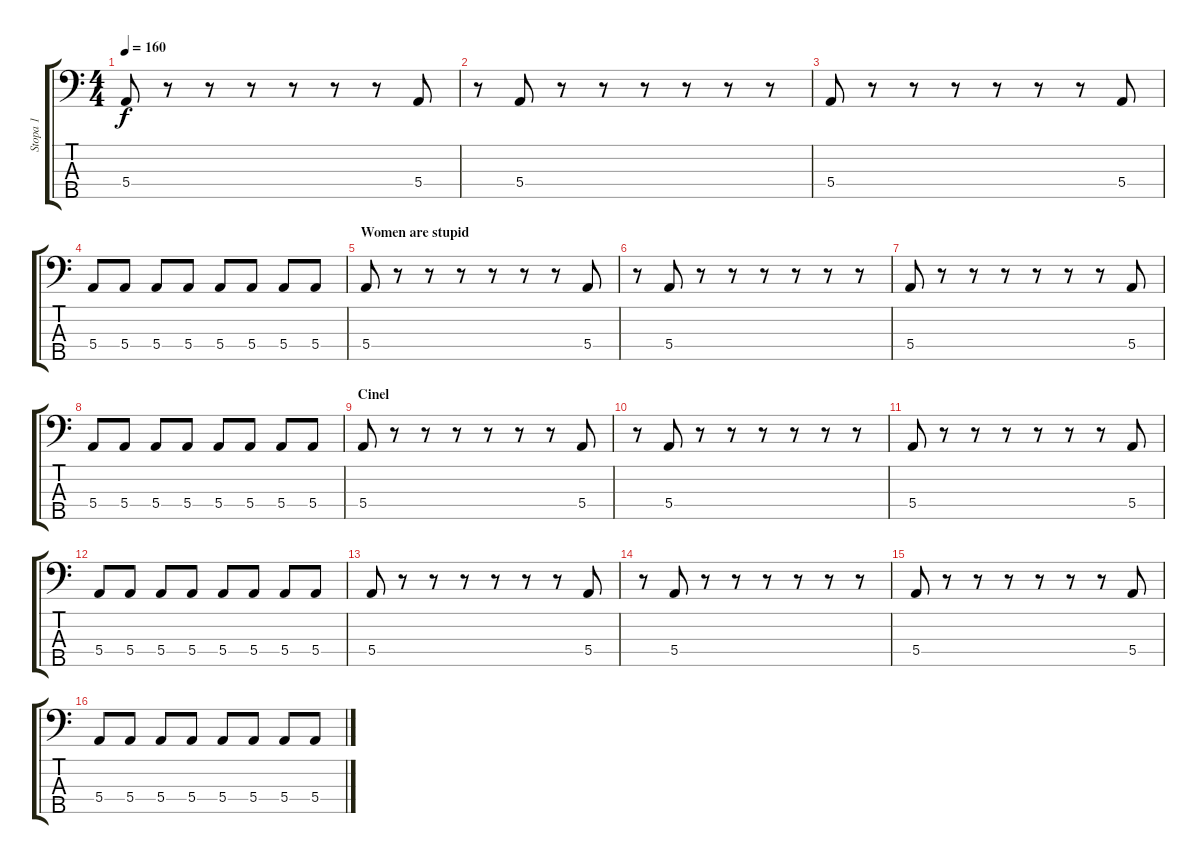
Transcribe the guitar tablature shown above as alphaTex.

\track ("Stopa 1" "Stopa 1") {instrument electricbasspick}
\staff {score tabs}
\tuning (Gb2 D2 A1 E1 B0) {hide}
\ts (4 4)
\tempo 160
\clef f4
\ks c
5.4.8{dy f instrument electricbasspick} r.8 r.8 r.8 r.8 r.8 r.8 5.4.8 |
r.8 5.4.8 r.8 r.8 r.8 r.8 r.8 r.8 |
5.4.8 r.8 r.8 r.8 r.8 r.8 r.8 5.4.8 |
5.4.8 5.4.8 5.4.8 5.4.8 5.4.8 5.4.8 5.4.8 5.4.8 |
\section ("" "Women are stupid")
5.4.8 r.8 r.8 r.8 r.8 r.8 r.8 5.4.8 |
r.8 5.4.8 r.8 r.8 r.8 r.8 r.8 r.8 |
5.4.8 r.8 r.8 r.8 r.8 r.8 r.8 5.4.8 |
5.4.8 5.4.8 5.4.8 5.4.8 5.4.8 5.4.8 5.4.8 5.4.8 |
\section ("" "Cinel")
5.4.8 r.8 r.8 r.8 r.8 r.8 r.8 5.4.8 |
r.8 5.4.8 r.8 r.8 r.8 r.8 r.8 r.8 |
5.4.8 r.8 r.8 r.8 r.8 r.8 r.8 5.4.8 |
5.4.8 5.4.8 5.4.8 5.4.8 5.4.8 5.4.8 5.4.8 5.4.8 |
5.4.8 r.8 r.8 r.8 r.8 r.8 r.8 5.4.8 |
r.8 5.4.8 r.8 r.8 r.8 r.8 r.8 r.8 |
5.4.8 r.8 r.8 r.8 r.8 r.8 r.8 5.4.8 |
5.4.8 5.4.8 5.4.8 5.4.8 5.4.8 5.4.8 5.4.8 5.4.8
